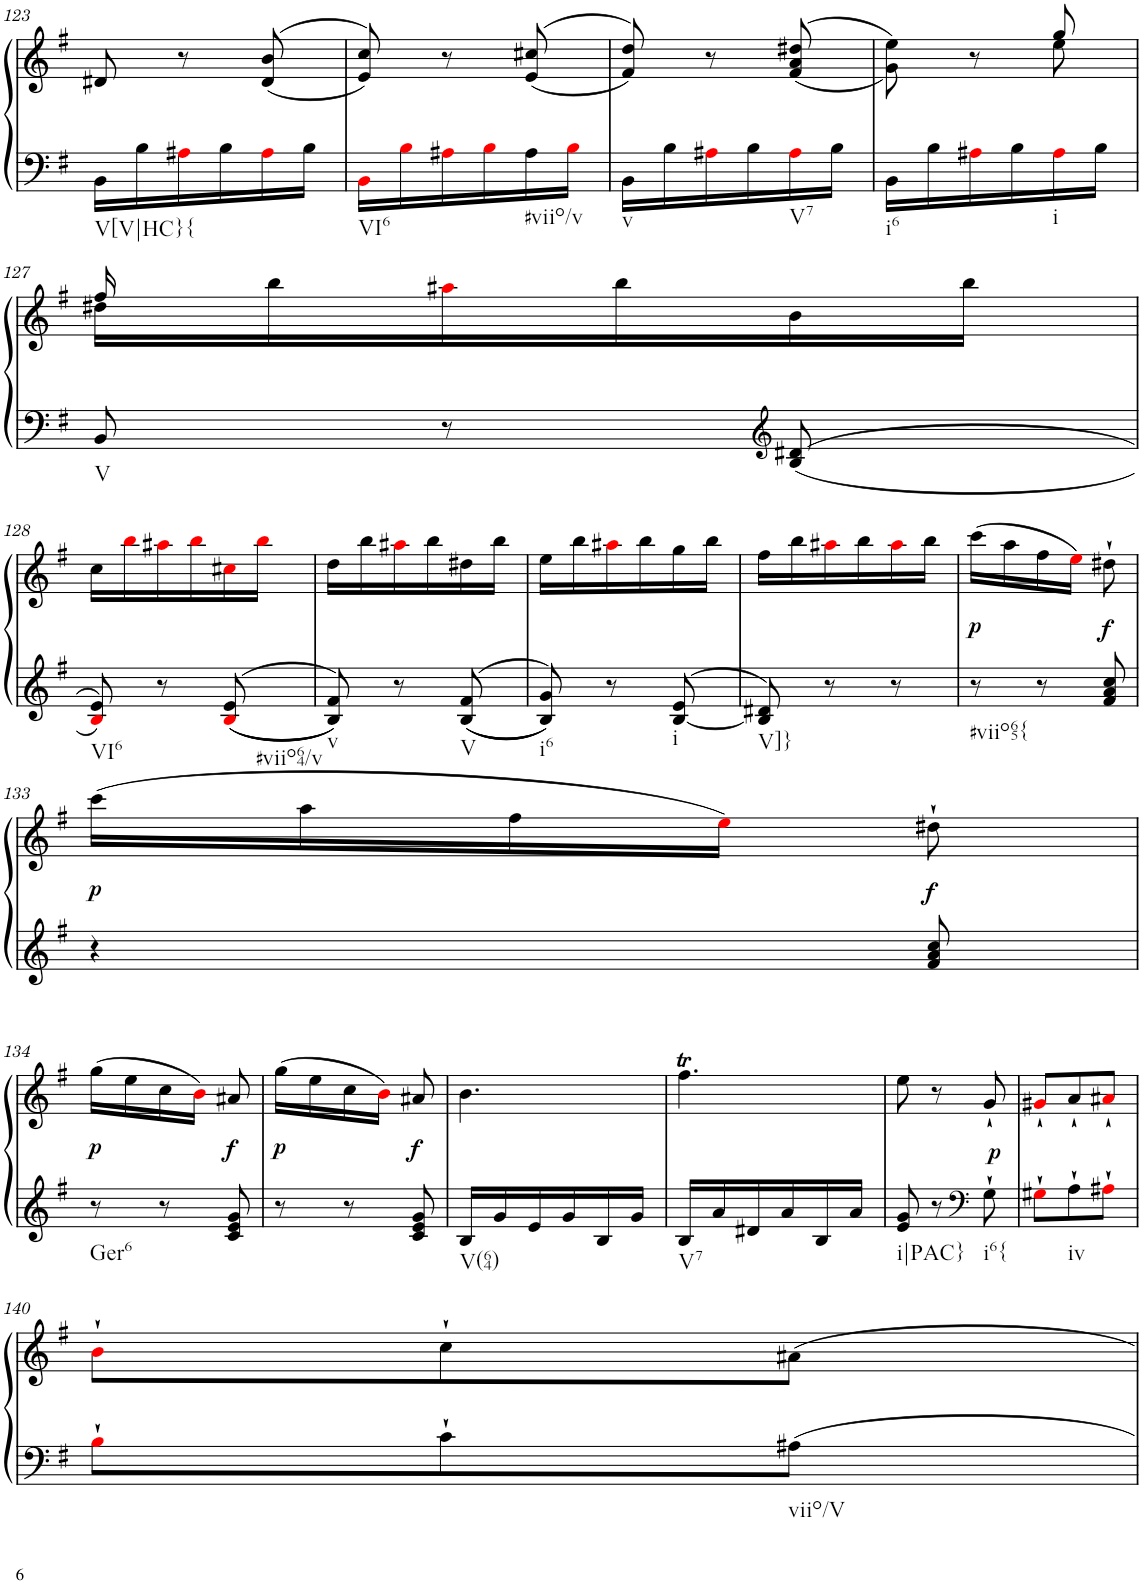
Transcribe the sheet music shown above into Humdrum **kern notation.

**kern	**kern	**dynam
*part1	*part1	*part1
*staff2	*staff1	*staff1/2
*I"Klavier linke Hand	*	*
!!LO:PB:g=z
*clefF4	*clefG2	*
*k[f#]	*k[f#]	*
*M3/8	*M3/8	*
=123	=123	=123
!LO:TX:b:t=V[V|HC}{	!	!
16BB\LL	8d#X/	.
16B\	.	.
16A#Xi\	8r	.
16B\	.	.
16A#i\	((>8d#/ 8b/	.
16B\JJ	.	.
=124	=124	=124
!LO:TX:b:t=VI6	!	!
16BBi\LL	8e/ 8cc/))	.
16Bi\	.	.
16A#Xi\	8r	.
16Bi\	.	.
!LO:TX:b:t=#viio/v	!	!
16A#\	((>8e/ 8cc#X/	.
16Bi\JJ	.	.
=125	=125	=125
!LO:TX:b:t=v	!	!
16BB\LL	8f#/ 8dd/))	.
16B\	.	.
16A#Xi\	8r	.
16B\	.	.
!LO:TX:b:t=V7	!	!
16A#i\	(<(>8f#/ 8a/ 8dd#X/	.
16B\JJ	.	.
=126	=126	=126
*	*^	*
!LO:TX:b:t=i6	!	!	!
16BB\LL	8g\ 8ee\))	4ryy	.
16B\	.	.	.
16A#Xi\	8r	.	.
16B\	.	.	.
!LO:TX:b:t=i	!	!	!
16A#i\	8gg/	8ee\	.
16B\JJ	.	.	.
!!LO:LB:g=z	!!
=127	=127	=127	=127
!LO:TX:b:t=V	!	!	!
8BB/	16ff#/	16dd#X\LL	.
.	16ryy	16bb\	.
8r	8ryy	16aa#Xi\	.
.	.	16bb\	.
*clefG2	*	*	*
8B/ 8d#X/	8ryy	16b\	.
.	.	16bb\JJ	.
!!LO:LB:g=z
=128	=128	=128	=128
!LO:TX:b:t=VI6	!	!	!
*	*v	*v	*
8Bi/ 8e/	16cc\LL	.
.	16bbi\	.
8r	16aa#Xi\	.
.	16bbi\	.
!LO:TX:b:t=#viio64/v	!	!
8Bi/ 8e/	16cc#Xi\	.
.	16bbi\JJ	.
=129	=129	=129
!LO:TX:b:t=v	!	!
8B/ 8f#/	16dd\LL	.
.	16bb\	.
8r	16aa#Xi\	.
.	16bb\	.
!LO:TX:b:t=V	!	!
8B/ 8f#/	16dd#X\	.
.	16bb\JJ	.
=130	=130	=130
!LO:TX:b:t=i6	!	!
8B/ 8g/	16ee\LL	.
.	16bb\	.
8r	16aa#Xi\	.
.	16bb\	.
!LO:TX:b:t=i	!	!
[8B/ 8e/	16gg\	.
.	16bb\JJ	.
=131	=131	=131
!LO:TX:b:t=V]}	!	!
8B/] 8d#X/	16ff#\LL	.
.	16bb\	.
8r	16aa#Xi\	.
.	16bb\	.
8r	16aa#i\	.
.	16bb\JJ	.
=132	=132	=132
!LO:TX:b:t=#viio65{	!	!
!	!	!LO:DY:b
8r	(16ccc\LL	p
.	16aa\	.
8r	16ff#\	.
.	16eei\JJ)	.
!	!	!LO:DY:b
8f#/ 8a/ 8cc/	8dd#X`\	f
!!LO:LB:g=z
=133	=133	=133
!	!	!LO:DY:b
4r	(16ccc\LL	p
.	16aa\	.
.	16ff#\	.
.	16eei\JJ)	.
!	!	!LO:DY:b
8f#/ 8a/ 8cc/	8dd#X`\	f
!!LO:LB:g=z
=134	=134	=134
!LO:TX:b:t=Ger6	!	!
!	!	!LO:DY:b
8r	(16gg\LL	p
.	16ee\	.
8r	16cc\	.
.	16bi\JJ)	.
!	!	!LO:DY:b
8c/ 8e/ 8g/	8a#X/	f
=135	=135	=135
!	!	!LO:DY:b
8r	(16gg\LL	p
.	16ee\	.
8r	16cc\	.
.	16bi\JJ)	.
!	!	!LO:DY:b
8c/ 8e/ 8g/	8a#X/	f
=136	=136	=136
!LO:TX:b:t=V(64)	!	!
16B/LL	4.b\	.
16g/	.	.
16e/	.	.
16g/	.	.
16B/	.	.
16g/JJ	.	.
=137	=137	=137
!LO:TX:b:t=V7	!	!
16B/LL	4.ff#t\	.
16a/	.	.
16d#X/	.	.
16a/	.	.
16B/	.	.
16a/JJ	.	.
=138	=138	=138
!LO:TX:b:t=i|PAC}	!	!
8e/ 8g/	8ee\	.
8r	8r	.
*clefF4	*	*
!LO:TX:b:t=i6{	!	!
!	!	!LO:DY:a=2
8G`\	8g`/	p
=139	=139	=139
8G#X`i\L	8g#X`i/L	.
!LO:TX:b:t=iv	!	!
8A`\	8a`/	.
8A#X`i\J	8a#X`i/J	.
!!LO:LB:g=z
=140	=140	=140
8B`i\L	8b`i\L	.
8c`\	8cc`\	.
!LO:TX:b:t=viio/V	!	!
8A#X\J	8a#X\J	.
=	=	=
*-	*-	*-
